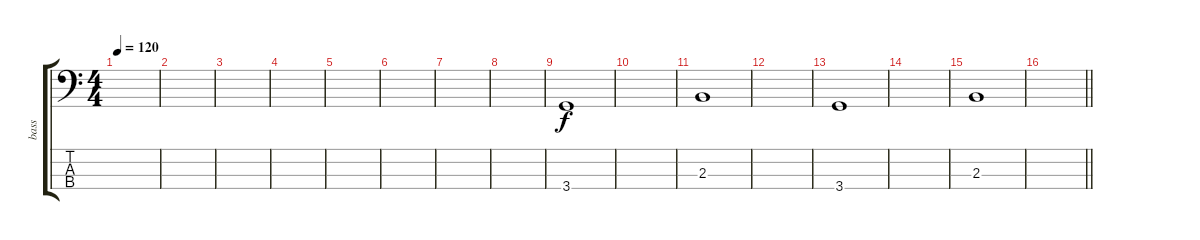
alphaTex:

\track ("bass" "bass") {instrument electricbassfinger}
\staff {score tabs}
\tuning (G2 D2 A1 E1) {hide}
\ts (4 4)
\tempo 120
\clef f4
\ks c
|
|
|
|
|
|
|
|
3.4.1 |
|
2.3.1 |
|
3.4.1 |
|
2.3.1 |
\barLineRight lightlight
